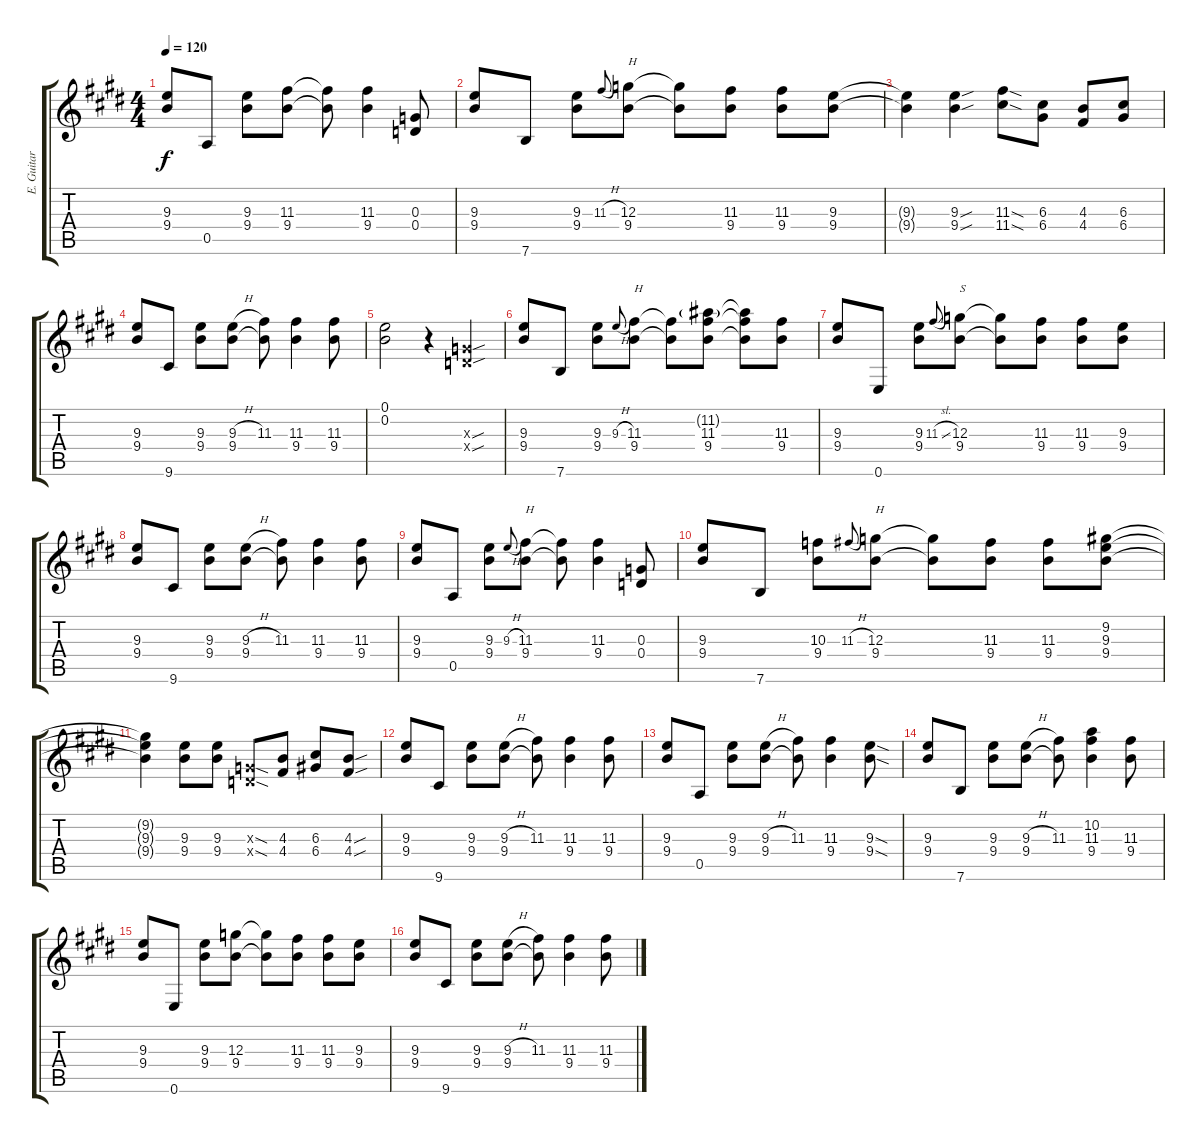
\track ("E. Guitar I" "E. Guitar ") {instrument electricguitarclean}
\staff {score tabs}
\tuning (E4 B3 G3 D3 A2 E2) {hide}
\ts (4 4)
\tempo 120
\clef g2
\ks e
(9.3 9.4).8{dy f} 0.5.8 (9.3 9.4).8 (11.3 9.4).8 (11.3{t} 9.4{t}).8 (11.3 9.4).4 (0.3 0.4).8 |
(9.3 9.4).8 7.6.8 (9.3 9.4).8 11.3{h}.8{gr onbeat} (12.3 9.4).8{txt "H"} (12.3{t} 9.4{t}).8 (11.3 9.4).8 (11.3 9.4).8 (9.3 9.4).8 |
(9.3{t} 9.4{t}).4 (9.3{sou} 9.4{sou}).4 (11.3{sod} 11.4{sod}).8 (6.3 6.4).8 (4.3 4.4).8 (6.3 6.4).8 |
(9.3 9.4).8 9.6.8 (9.3 9.4).8 (9.3{h} 9.4).8 (11.3 9.4{t}).8 (11.3 9.4).4 (11.3 9.4).8 |
(0.1 0.2).2 r.4 (0.3{sou x} 0.4{sou x}).4 |
(9.3 9.4).8 7.6.8 (9.3 9.4).8 9.3{h}.8{gr onbeat} (11.3 9.4).8{txt "H"} (11.3{t} 9.4{t}).8 (11.2{g} 11.3 9.4).8 (11.2{t} 11.3{t} 9.4{t}).8 (11.3 9.4).8 |
(9.3 9.4).8 0.6.8 (9.3 9.4).8 11.3{sl}.8{gr onbeat} (12.3 9.4).8{txt "S"} (12.3{t} 9.4{t}).8 (11.3 9.4).8 (11.3 9.4).8 (9.3 9.4).8 |
(9.3 9.4).8 9.6.8 (9.3 9.4).8 (9.3{h} 9.4).8 (11.3 9.4{t}).8 (11.3 9.4).4 (11.3 9.4).8 |
(9.3 9.4).8 0.5.8 (9.3 9.4).8 9.3{h}.8{gr onbeat} (11.3 9.4).8{txt "H"} (11.3{t} 9.4{t}).8 (11.3 9.4).4 (0.3 0.4).8 |
(9.3 9.4).8 7.6.8 (10.3 9.4).8 11.3{h}.8{gr onbeat} (12.3 9.4).8{txt "H"} (12.3{t} 9.4{t}).8 (11.3 9.4).8 (11.3 9.4).8 (9.2 9.3 9.4).8 |
(9.2{t} 9.3{t} 9.4{t}).4 (9.3 9.4).8 (9.3 9.4).8 (0.3{sod x} 0.4{sod x}).8 (4.3 4.4).8 (6.3 6.4).8 (4.3{sou} 4.4{sou}).8 |
(9.3 9.4).8 9.6.8 (9.3 9.4).8 (9.3{h} 9.4).8 (11.3 9.4{t}).8 (11.3 9.4).4 (11.3 9.4).8 |
(9.3 9.4).8 0.5.8 (9.3 9.4).8 (9.3{h} 9.4).8 (11.3 9.4{t}).8 (11.3 9.4).4 (9.3{sod} 9.4{sod}).8 |
(9.3 9.4).8 7.6.8 (9.3 9.4).8 (9.3{h} 9.4).8 (11.3 9.4{t}).8 (10.2 11.3 9.4).4 (11.3 9.4).8 |
(9.3 9.4).8 0.6.8 (9.3 9.4).8 (12.3 9.4).8 (12.3{t} 9.4{t}).8 (11.3 9.4).8 (11.3 9.4).8 (9.3 9.4).8 |
(9.3 9.4).8 9.6.8 (9.3 9.4).8 (9.3{h} 9.4).8 (11.3 9.4{t}).8 (11.3 9.4).4 (11.3 9.4).8
